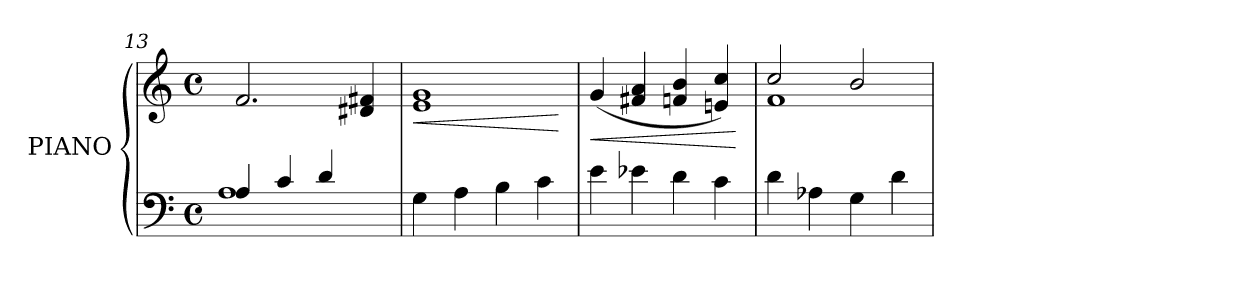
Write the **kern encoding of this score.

**kern	**kern	**dynam
*part1	*part1	*part1
*staff2	*staff1	*staff1/2
*I"PIANO	*	*
*I'Pno.	*	*
*clefF4	*clefG2	*
*k[]	*k[]	*
*M4/4	*M4/4	*
*met(c)	*met(c)	*
=13	=13	=13
*^	*^	*
(<4A/	1A	2.f/	2.ryy	.
4c/	.	.	.	.
4d/	.	.	.	.
4ryy	.	4ryy	4d#X/ 4f#X/)	.
*v	*v	*	*	*
=14	=14	=14	=14
!	!	!	!LO:HP:b
*	*v	*v	*
4G\	1e 1g	<
4A\	.	.
4B\	.	.
4c\	.	.
.	.	[
=15	=15	=15
!	!	!LO:HP:b
4e\	(>4g/	<
4e-X\	4f#X/ 4a/	.
4d\	4fn/ 4b/	.
4c\	4en/ 4cc/)	.
.	.	[
=16	=16	=16
*	*^	*
4d\	2cc/	1f	.
4A-X\	.	.	.
4G\	2b/	.	.
4d\	.	.	.
*	*v	*v	*
=	=	=
*-	*-	*-
